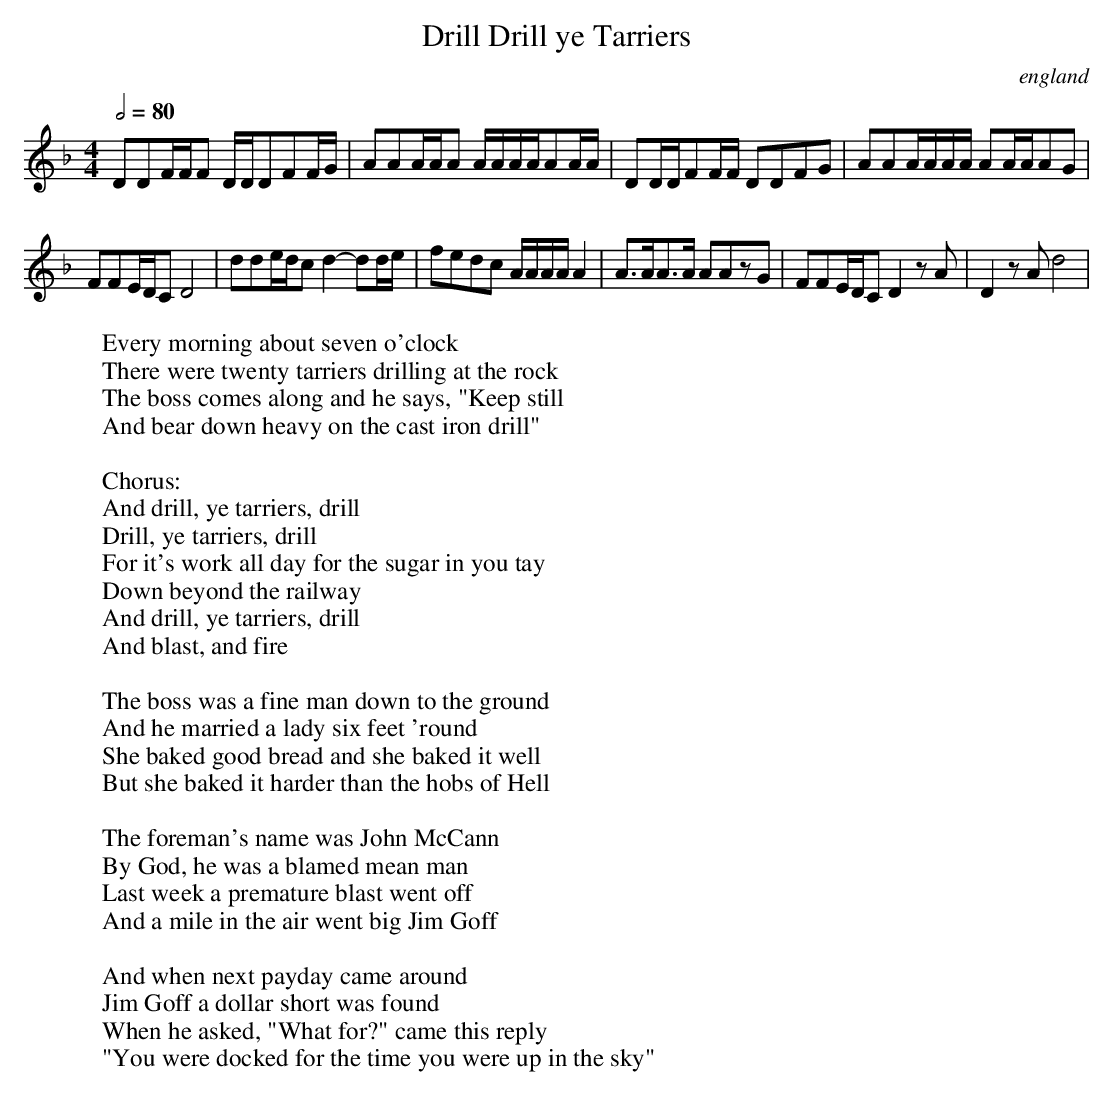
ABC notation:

X:1
T:Drill ye Tarriers, Drill
O:england
M:4/4
L:1/8
Q:2/4=80
W:Every morning about seven o'clock
W:There were twenty tarriers drilling at the rock
W:The boss comes along and he says, "Keep still
W:And bear down heavy on the cast iron drill"
W:
W:  Chorus:
W:  And drill, ye tarriers, drill
W:  Drill, ye tarriers, drill
W:  For it's work all day for the sugar in you tay
W:  Down beyond the railway
W:  And drill, ye tarriers, drill
W:  And blast, and fire
W:
W:The boss was a fine man down to the ground
W:And he married a lady six feet 'round
W:She baked good bread and she baked it well
W:But she baked it harder than the hobs of Hell
W:
W:The foreman's name was John McCann
W:By God, he was a blamed mean man
W:Last week a premature blast went off
W:And a mile in the air went big Jim Goff
W:
W:And when next payday came around
W:Jim Goff a dollar short was found
W:When he asked, "What for?" came this reply
W:"You were docked for the time you were up in the sky"
K:F
DDF/F/F D/D/DFF/G/|AAA/A/A A/A/A/A/AA/A/|\
DD/D/FF/F/ DDFG|AAA/A/A/A/ AA/A/AG|
FFE/D/C D4|dde/d/c d2-dd/e/|fedc A/A/A/A/A2|\
A3/2A/A3/2A/ AAzG|FFE/D/C D2zA|D2zA d4|
